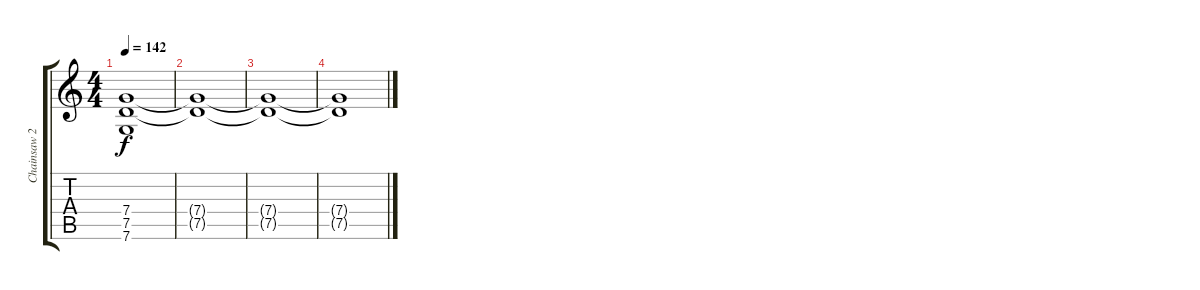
\track ("Chainsaw 2" "Chainsaw 2") {instrument distortionguitar}
\staff {score tabs}
\tuning (D4 A3 F3 C3 G2 C2) {hide}
\ts (4 4)
\tempo 142
\clef g2
\ks c
(7.4 7.5 7.6).1{dy f} |
(7.4{t} 7.5{t}).1 |
(7.4{t} 7.5{t}).1 |
(7.4{t} 7.5{t}).1
